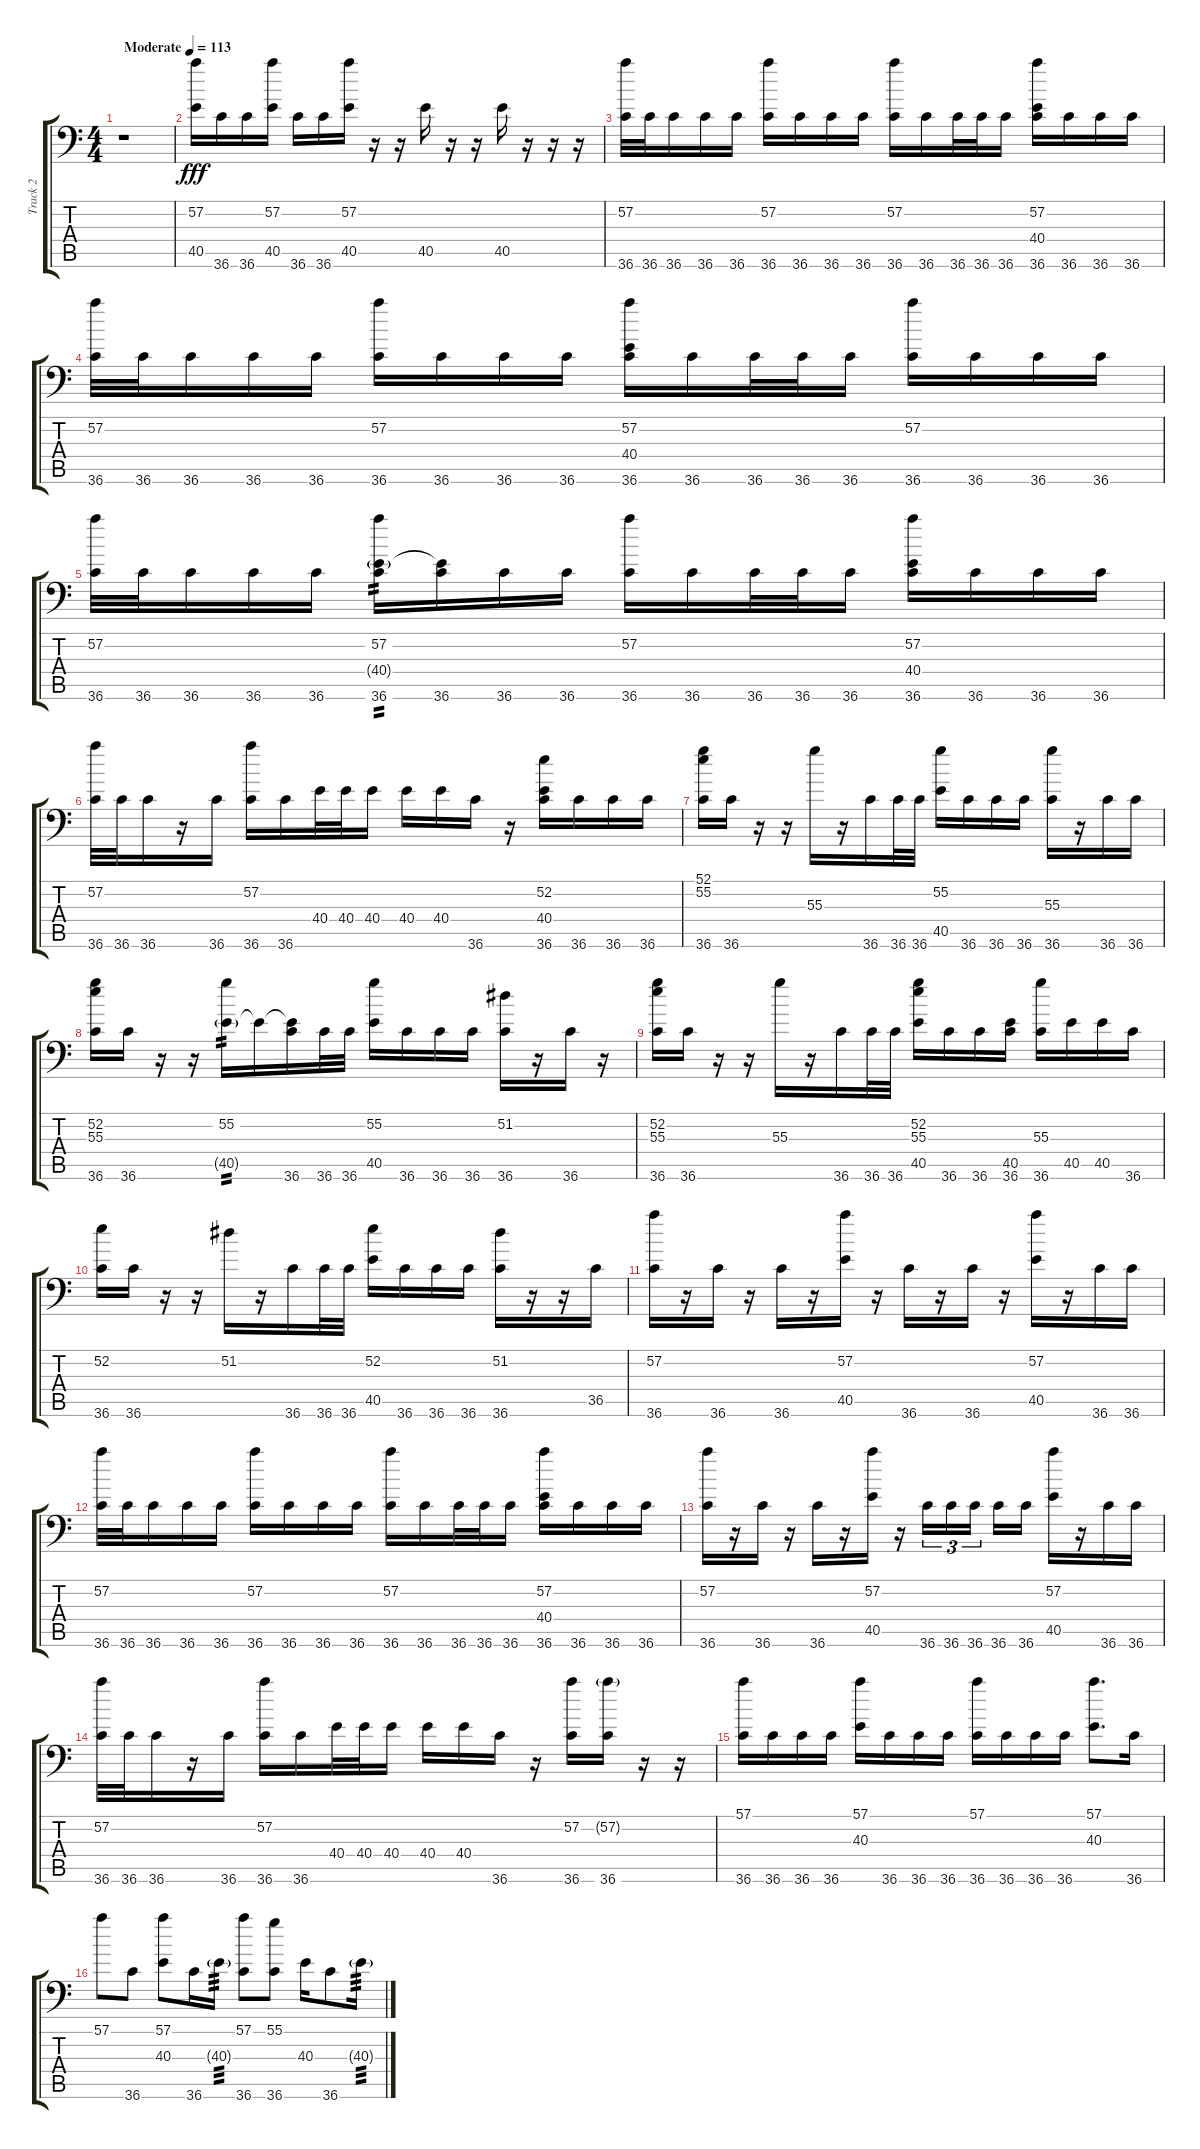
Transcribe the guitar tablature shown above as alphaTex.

\track ("Track 2" "Track 2") {instrument acousticgrandpiano}
\staff {score tabs}
\tuning (C-1 C-1 C-1 C-1 C-1 C-1) {hide}
\ts (4 4)
\tempo (113 "Moderate")
\clef f4
\ks c
r.1{dy fff instrument acousticgrandpiano} |
(57.2 40.5).16 36.6.16 36.6.16 (57.2 40.5).16 36.6.16 36.6.16 (57.2 40.5).16 r.16 r.16 40.5.16 r.16 r.16 40.5.16 r.16 r.16 r.16 |
(57.2 36.6).32 36.6.32 36.6.16 36.6.16 36.6.16 (57.2 36.6).16 36.6.16 36.6.16 36.6.16 (57.2 36.6).16 36.6.16 36.6.32 36.6.32 36.6.16 (57.2 40.4 36.6).16 36.6.16 36.6.16 36.6.16 |
(57.2 36.6).32 36.6.32 36.6.16 36.6.16 36.6.16 (57.2 36.6).16 36.6.16 36.6.16 36.6.16 (57.2 40.4 36.6).16 36.6.16 36.6.32 36.6.32 36.6.16 (57.2 36.6).16 36.6.16 36.6.16 36.6.16 |
(57.2 36.6).32 36.6.32 36.6.16 36.6.16 36.6.16 (57.2 40.4{g} 36.6).16{tp 2} (40.4{t} 36.6).16 36.6.16 36.6.16 (57.2 36.6).16 36.6.16 36.6.32 36.6.32 36.6.16 (57.2 40.4 36.6).16 36.6.16 36.6.16 36.6.16 |
(57.2 36.6).32 36.6.32 36.6.16 r.16 36.6.16 (57.2 36.6).16 36.6.16 40.4.32 40.4.32 40.4.16 40.4.16 40.4.16 36.6.16 r.16 (52.2 40.4 36.6).16 36.6.16 36.6.16 36.6.16 |
(52.1 55.2 36.6).16 36.6.16 r.16 r.16 55.3.16 r.16 36.6.16 36.6.32 36.6.32 (55.2 40.5).16 36.6.16 36.6.16 36.6.16 (55.3 36.6).16 r.16 36.6.16 36.6.16 |
(52.2 55.3 36.6).16 36.6.16 r.16 r.16 (55.2 40.5{g}).16{tp 2} 40.5{t}.16 (40.5{t} 36.6).16 36.6.32 36.6.32 (55.2 40.5).16 36.6.16 36.6.16 36.6.16 (51.2 36.6).16 r.16 36.6.16 r.16 |
(52.2 55.3 36.6).16 36.6.16 r.16 r.16 55.3.16 r.16 36.6.16 36.6.32 36.6.32 (52.2 55.3 40.5).16 36.6.16 36.6.16 (40.5 36.6).16 (55.3 36.6).16 40.5.16 40.5.16 36.6.16 |
(52.2 36.6).16 36.6.16 r.16 r.16 51.2.16 r.16 36.6.16 36.6.32 36.6.32 (52.2 40.5).16 36.6.16 36.6.16 36.6.16 (51.2 36.6).16 r.16 r.16 36.5.16 |
(57.2 36.6).16 r.16 36.6.16 r.16 36.6.16 r.16 (57.2 40.5).16 r.16 36.6.16 r.16 36.6.16 r.16 (57.2 40.5).16 r.16 36.6.16 36.6.16 |
(57.2 36.6).32 36.6.32 36.6.16 36.6.16 36.6.16 (57.2 36.6).16 36.6.16 36.6.16 36.6.16 (57.2 36.6).16 36.6.16 36.6.32 36.6.32 36.6.16 (57.2 40.4 36.6).16 36.6.16 36.6.16 36.6.16 |
(57.2 36.6).16 r.16 36.6.16 r.16 36.6.16 r.16 (57.2 40.5).16 r.16 36.6.16{tu (3 2)} 36.6.16{tu (3 2)} 36.6.16{tu (3 2)} 36.6.16 36.6.16 (57.2 40.5).16 r.16 36.6.16 36.6.16 |
(57.2 36.6).32 36.6.32 36.6.16 r.16 36.6.16 (57.2 36.6).16 36.6.16 40.4.32 40.4.32 40.4.16 40.4.16 40.4.16 36.6.16 r.16 (57.2 36.6).16 (57.2{g} 36.6).16 r.16 r.16 |
(57.1 36.6).16 36.6.16 36.6.16 36.6.16 (57.1 40.3).16 36.6.16 36.6.16 36.6.16 (57.1 36.6).16 36.6.16 36.6.16 36.6.16 (57.1 40.3).8{d} 36.6.16 |
57.1.8 36.6.8 (57.1 40.3).8 36.6.16 40.3{g}.16{tp 3} (57.1 36.6).8 (55.1 36.6).8 40.3.16 36.6.8 40.3{g}.16{tp 3}
